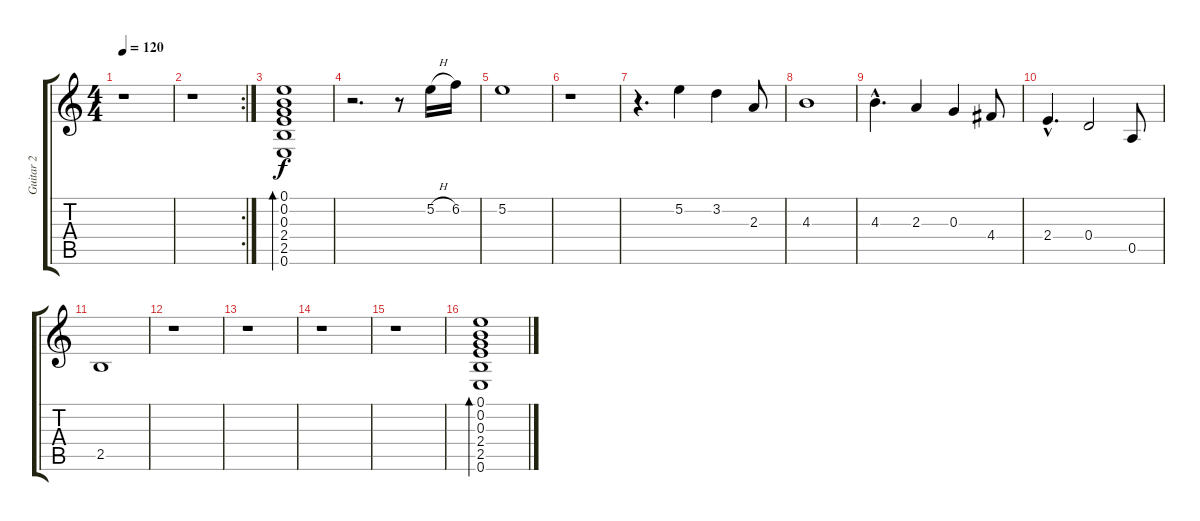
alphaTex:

\track ("Guitar 2" "Guitar 2") {instrument electricguitarclean}
\staff {score tabs}
\tuning (E4 B3 G3 D3 A2 E2) {hide}
\ts (4 4)
\tempo 120
\tempo 102
\tempo 120
\clef g2
\ks c
r.1{dy f instrument electricguitarclean} |
\rc 2
r.1 |
(0.1 0.2 0.3 2.4 2.5 0.6).1{bd 240} |
r.2{d} r.8 5.2{h}.16 6.2.16 |
5.2.1 |
r.1 |
r.4{d} 5.2.4 3.2.4 2.3.8 |
4.3.1 |
4.3{hac}.4{d} 2.3.4 0.3.4 4.4.8 |
2.4{hac}.4{d} 0.4.2 0.5.8 |
2.5.1 |
r.1 |
r.1 |
r.1 |
r.1 |
(0.1 0.2 0.3 2.4 2.5 0.6).1{bd 240}
